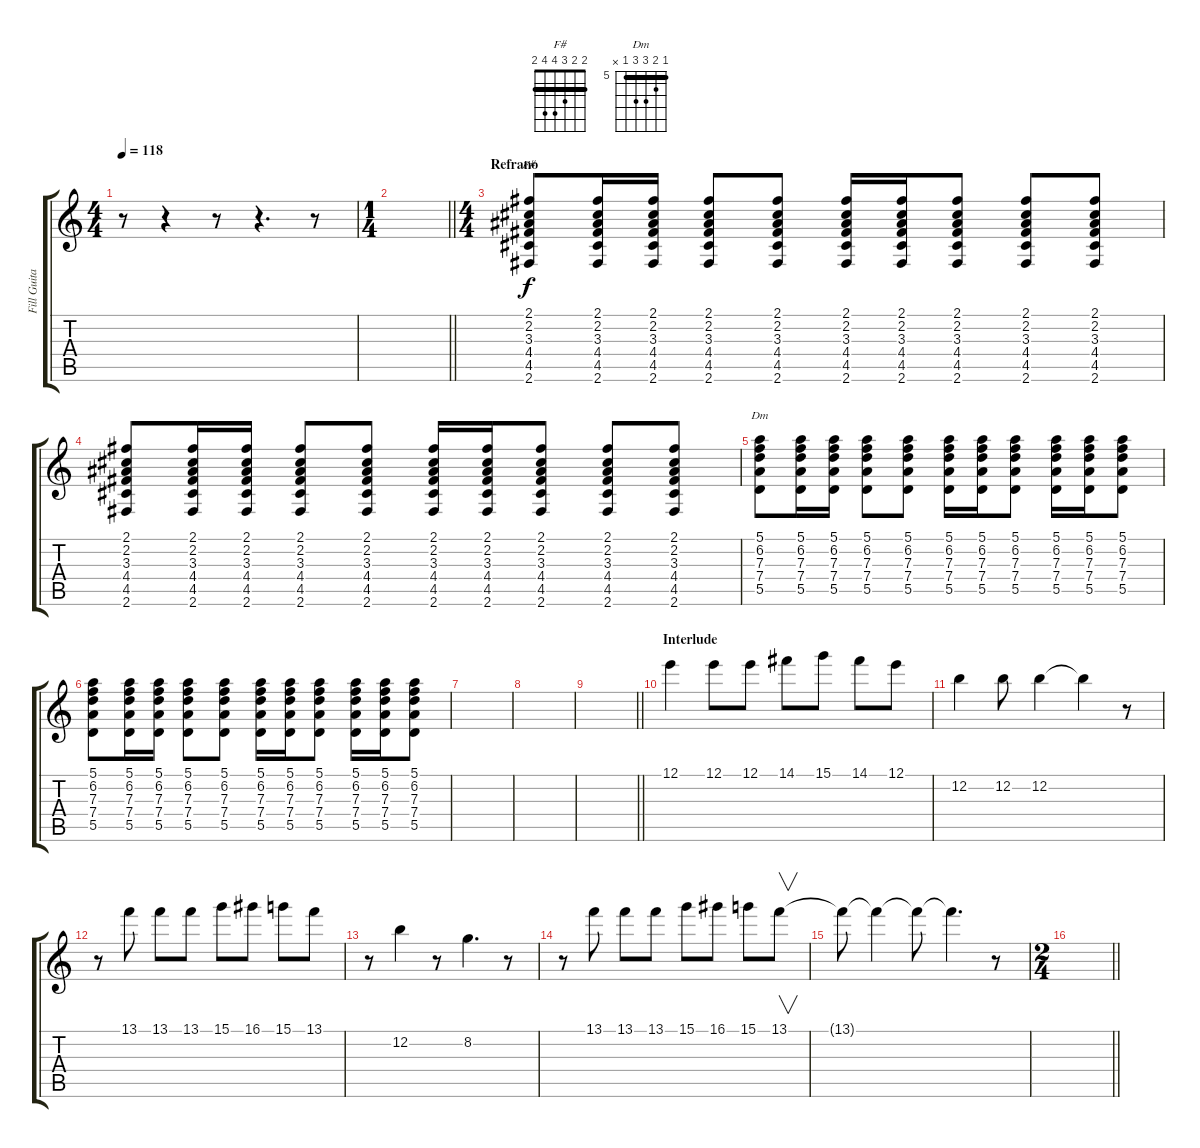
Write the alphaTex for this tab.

\track ("Fill Guitar" "Fill Guita") {instrument overdrivenguitar}
\staff {score tabs}
\tuning (E4 B3 G3 D3 A2 E2) {hide}
\chord ("F#" 2 2 3 4 4 2) {barre 2}
\chord ("Dm" 5 6 7 7 5 x) {firstfret 5 barre 5}
\ts (4 4)
\tempo 118
\clef g2
\ks c
r.8{dy f} r.4 r.8 r.4{d} r.8 |
\ts (1 4)
\barLineRight lightlight
|
\ts (4 4)
\section ("" "Refrano")
(2.1 2.2 3.3 4.4 4.5 2.6).8{ch "F#" volume 5 instrument overdrivenguitar} (2.1 2.2 3.3 4.4 4.5 2.6).16 (2.1 2.2 3.3 4.4 4.5 2.6).16 (2.1 2.2 3.3 4.4 4.5 2.6).8 (2.1 2.2 3.3 4.4 4.5 2.6).8 (2.1 2.2 3.3 4.4 4.5 2.6).16 (2.1 2.2 3.3 4.4 4.5 2.6).16 (2.1 2.2 3.3 4.4 4.5 2.6).8 (2.1 2.2 3.3 4.4 4.5 2.6).8 (2.1 2.2 3.3 4.4 4.5 2.6).8 |
(2.1 2.2 3.3 4.4 4.5 2.6).8 (2.1 2.2 3.3 4.4 4.5 2.6).16 (2.1 2.2 3.3 4.4 4.5 2.6).16 (2.1 2.2 3.3 4.4 4.5 2.6).8 (2.1 2.2 3.3 4.4 4.5 2.6).8 (2.1 2.2 3.3 4.4 4.5 2.6).16 (2.1 2.2 3.3 4.4 4.5 2.6).16 (2.1 2.2 3.3 4.4 4.5 2.6).8 (2.1 2.2 3.3 4.4 4.5 2.6).8 (2.1 2.2 3.3 4.4 4.5 2.6).8 |
(5.1 6.2 7.3 7.4 5.5).8{ch "Dm"} (5.1 6.2 7.3 7.4 5.5).16 (5.1 6.2 7.3 7.4 5.5).16 (5.1 6.2 7.3 7.4 5.5).8 (5.1 6.2 7.3 7.4 5.5).8 (5.1 6.2 7.3 7.4 5.5).16 (5.1 6.2 7.3 7.4 5.5).16 (5.1 6.2 7.3 7.4 5.5).8 (5.1 6.2 7.3 7.4 5.5).16 (5.1 6.2 7.3 7.4 5.5).16 (5.1 6.2 7.3 7.4 5.5).8 |
(5.1 6.2 7.3 7.4 5.5).8 (5.1 6.2 7.3 7.4 5.5).16 (5.1 6.2 7.3 7.4 5.5).16 (5.1 6.2 7.3 7.4 5.5).8 (5.1 6.2 7.3 7.4 5.5).8 (5.1 6.2 7.3 7.4 5.5).16 (5.1 6.2 7.3 7.4 5.5).16 (5.1 6.2 7.3 7.4 5.5).8 (5.1 6.2 7.3 7.4 5.5).16 (5.1 6.2 7.3 7.4 5.5).16 (5.1 6.2 7.3 7.4 5.5).8 |
|
|
\barLineRight lightlight
|
\section ("" "Interlude")
12.1.4{volume 13 instrument overdrivenguitar} 12.1.8 12.1.8 14.1.8 15.1.8 14.1.8 12.1.8 |
12.2.4 12.2.8 12.2.4 12.2{t}.4 r.8 |
r.8 13.1.8 13.1.8 13.1.8 15.1.8 16.1.8 15.1.8 13.1.8 |
r.8 12.2.4 r.8 8.2.4{d} r.8 |
r.8 13.1.8 13.1.8 13.1.8 15.1.8 16.1.8 15.1.8 13.1.8{v} |
13.1{t}.8 13.1{t}.4 13.1{t}.8 13.1{t}.4{d} r.8 |
\ts (2 4)
\barLineRight lightlight
